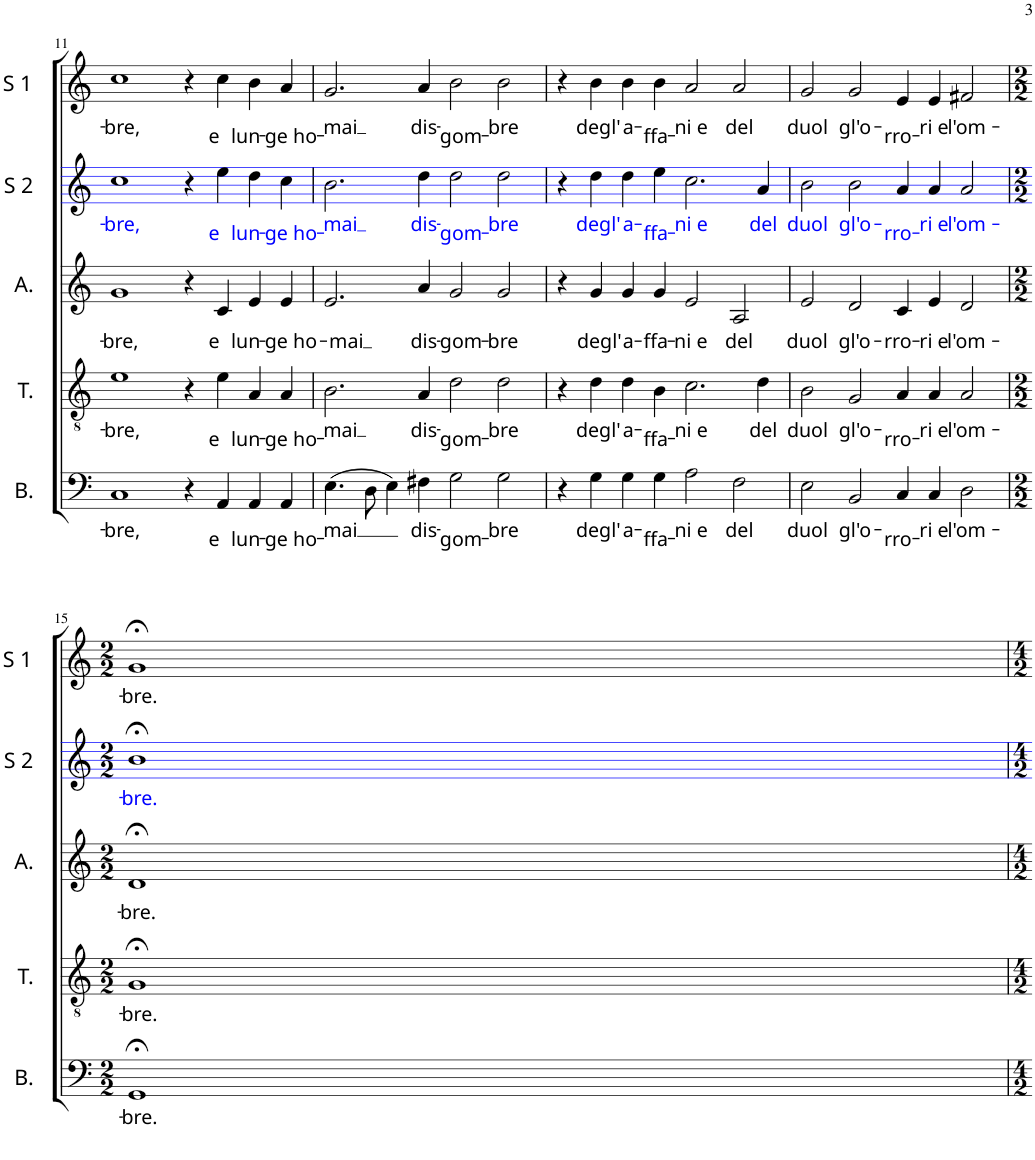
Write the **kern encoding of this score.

**kern	**text	**kern	**text	**kern	**text	**kern	**text	**kern	**text
*part5	*part5	*part4	*part4	*part3	*part3	*part2	*part2	*part1	*part1
*staff5	*staff5	*staff4	*staff4	*staff3	*staff3	*staff2	*staff2	*staff1	*staff1
*I"B.	*	*I"T.	*	*I"A.	*	*I"S 2	*	*I"S 1	*
*I'B.	*	*I'T.	*	*I'A.	*	*I'S 2	*	*I'S 1	*
!!LO:PB:g=z
*clefF4	*	*clefGv2	*	*clefG2	*	*clefG2	*	*clefG2	*
*k[]	*	*k[]	*	*k[]	*	*k[]	*	*k[]	*
*M4/2	*	*M4/2	*	*M4/2	*	*M4/2	*	*M4/2	*
=11	=11	=11	=11	=11	=11	=11	=11	=11	=11
!	!LO:LY:b	!	!LO:LY:b	!	!LO:LY:b	!	!LO:LY:b:color=#0000FF	!	!LO:LY:b
1C	-bre,	1e	-bre,	1g	-bre,	1cc	-bre,	1cc	-bre,
4r	.	4r	.	4r	.	4r	.	4r	.
!	!LO:LY:b	!	!LO:LY:b	!	!LO:LY:b	!	!LO:LY:b:color=#0000FF	!	!LO:LY:b
4AA/	e	4e\	e	4c/	e	4ee\	e	4cc\	e
!	!LO:LY:b	!	!LO:LY:b	!	!LO:LY:b	!	!LO:LY:b:color=#0000FF	!	!LO:LY:b
4AA/	lun-	4A/	lun-	4e/	lun-	4dd\	lun-	4b\	lun-
!	!LO:LY:b	!	!LO:LY:b	!	!LO:LY:b	!	!LO:LY:b:color=#0000FF	!	!LO:LY:b
4AA/	-ge ho-	4A/	-ge ho-	4e/	-ge ho-	4cc\	-ge ho-	4a/	-ge ho-
=12	=12	=12	=12	=12	=12	=12	=12	=12	=12
!	!LO:LY:b	!	!LO:LY:b	!	!LO:LY:b	!	!LO:LY:b:color=#0000FF	!	!LO:LY:b
(4.E\	-mai	2.B\	-mai	2.e/	-mai	2.b\	-mai	2.g/	-mai
8D\	.	.	.	.	.	.	.	.	.
4E\)	.	.	.	.	.	.	.	.	.
!	!LO:LY:b	!	!LO:LY:b	!	!LO:LY:b	!	!LO:LY:b:color=#0000FF	!	!LO:LY:b
4F#X\	dis-	4A/	dis-	4a/	dis-	4dd\	dis-	4a/	dis-
!	!LO:LY:b	!	!LO:LY:b	!	!LO:LY:b	!	!LO:LY:b:color=#0000FF	!	!LO:LY:b
2G\	-gom-	2d\	-gom-	2g/	-gom-	2dd\	-gom-	2b\	-gom-
!	!LO:LY:b	!	!LO:LY:b	!	!LO:LY:b	!	!LO:LY:b:color=#0000FF	!	!LO:LY:b
2G\	-bre	2d\	-bre	2g/	-bre	2dd\	-bre	2b\	-bre
=13	=13	=13	=13	=13	=13	=13	=13	=13	=13
4r	.	4r	.	4r	.	4r	.	4r	.
!	!LO:LY:b	!	!LO:LY:b	!	!LO:LY:b	!	!LO:LY:b:color=#0000FF	!	!LO:LY:b
4G\	degl'	4d\	degl'	4g/	degl'	4dd\	degl'	4b\	degl'
!	!LO:LY:b	!	!LO:LY:b	!	!LO:LY:b	!	!LO:LY:b:color=#0000FF	!	!LO:LY:b
4G\	a-	4d\	a-	4g/	a-	4dd\	a-	4b\	a-
!	!LO:LY:b	!	!LO:LY:b	!	!LO:LY:b	!	!LO:LY:b:color=#0000FF	!	!LO:LY:b
4G\	-ffa-	4B\	-ffa-	4g/	-ffa-	4ee\	-ffa-	4b\	-ffa-
!	!LO:LY:b	!	!LO:LY:b	!	!LO:LY:b	!	!LO:LY:b:color=#0000FF	!	!LO:LY:b
2A\	-ni e	2.c\	-ni e	2e/	-ni e	2.cc\	-ni e	2a/	-ni e
!	!LO:LY:b	!	!	!	!LO:LY:b	!	!	!	!LO:LY:b
2F\	del	.	.	2A/	del	.	.	2a/	del
!	!	!	!LO:LY:b	!	!	!	!LO:LY:b:color=#0000FF	!	!
.	.	4d\	del	.	.	4a/	del	.	.
=14	=14	=14	=14	=14	=14	=14	=14	=14	=14
!	!LO:LY:b	!	!LO:LY:b	!	!LO:LY:b	!	!LO:LY:b:color=#0000FF	!	!LO:LY:b
2E\	duol	2B\	duol	2e/	duol	2b\	duol	2g/	duol
!	!LO:LY:b	!	!LO:LY:b	!	!LO:LY:b	!	!LO:LY:b:color=#0000FF	!	!LO:LY:b
2BB/	gl'o-	2G/	gl'o-	2d/	gl'o-	2b\	gl'o-	2g/	gl'o-
!	!LO:LY:b	!	!LO:LY:b	!	!LO:LY:b	!	!LO:LY:b:color=#0000FF	!	!LO:LY:b
4C/	-rro-	4A/	-rro-	4c/	-rro-	4a/	-rro-	4e/	-rro-
!	!LO:LY:b	!	!LO:LY:b	!	!LO:LY:b	!	!LO:LY:b:color=#0000FF	!	!LO:LY:b
4C/	-ri e	4A/	-ri e	4e/	-ri e	4a/	-ri e	4e/	-ri e
!	!LO:LY:b	!	!LO:LY:b	!	!LO:LY:b	!	!LO:LY:b:color=#0000FF	!	!LO:LY:b
2D\	l'om-	2A/	l'om-	2d/	l'om-	2a/	l'om-	2f#X/	l'om-
!!LO:LB:g=z
=15	=15	=15	=15	=15	=15	=15	=15	=15	=15
*M2/2	*	*M2/2	*	*M2/2	*	*M2/2	*	*M2/2	*
!	!LO:LY:b	!	!LO:LY:b	!	!LO:LY:b	!	!LO:LY:b:color=#0000FF	!	!LO:LY:b
1GG;<	-bre.	1G;<	-bre.	1d;<	-bre.	1b;<	-bre.	1g;<	-bre.
=	=	=	=	=	=	=	=	=	=
*-	*-	*-	*-	*-	*-	*-	*-	*-	*-
